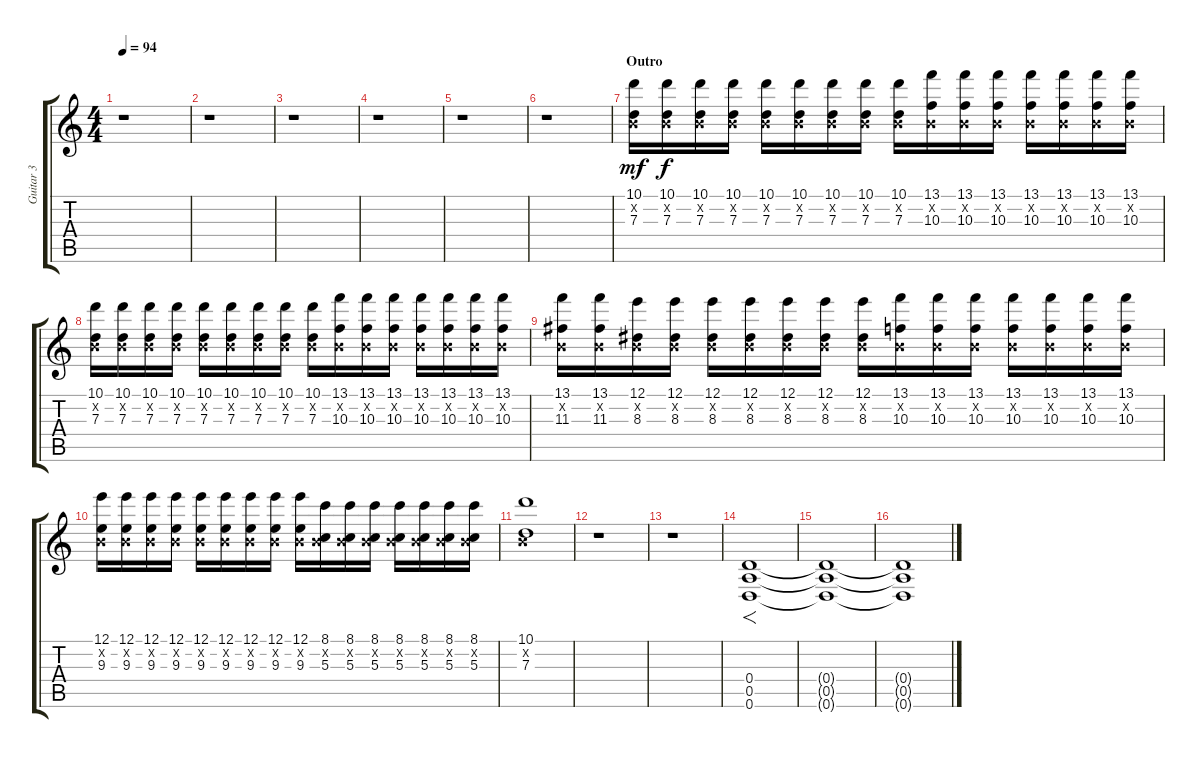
\track ("Guitar 3" "Guitar 3") {instrument overdrivenguitar}
\staff {score tabs}
\tuning (E4 B3 G3 D3 A2 D2) {hide}
\ts (4 4)
\tempo 94
\clef g2
\ks c
r.1{dy mf} |
r.1 |
r.1 |
r.1 |
r.1 |
r.1 |
\section ("" "Outro")
(10.1 0.2{x} 7.3).16 (10.1 0.2{x} 7.3).16{dy f} (10.1 0.2{x} 7.3).16 (10.1 0.2{x} 7.3).16 (10.1 0.2{x} 7.3).16 (10.1 0.2{x} 7.3).16 (10.1 0.2{x} 7.3).16 (10.1 0.2{x} 7.3).16 (10.1 0.2{x} 7.3).16 (13.1 0.2{x} 10.3).16 (13.1 0.2{x} 10.3).16 (13.1 0.2{x} 10.3).16 (13.1 0.2{x} 10.3).16 (13.1 0.2{x} 10.3).16 (13.1 0.2{x} 10.3).16 (13.1 0.2{x} 10.3).16 |
(10.1 0.2{x} 7.3).16 (10.1 0.2{x} 7.3).16 (10.1 0.2{x} 7.3).16 (10.1 0.2{x} 7.3).16 (10.1 0.2{x} 7.3).16 (10.1 0.2{x} 7.3).16 (10.1 0.2{x} 7.3).16 (10.1 0.2{x} 7.3).16 (10.1 0.2{x} 7.3).16 (13.1 0.2{x} 10.3).16 (13.1 0.2{x} 10.3).16 (13.1 0.2{x} 10.3).16 (13.1 0.2{x} 10.3).16 (13.1 0.2{x} 10.3).16 (13.1 0.2{x} 10.3).16 (13.1 0.2{x} 10.3).16 |
(13.1 0.2{x} 11.3).16 (13.1 0.2{x} 11.3).16 (12.1 0.2{x} 8.3).16 (12.1 0.2{x} 8.3).16 (12.1 0.2{x} 8.3).16 (12.1 0.2{x} 8.3).16 (12.1 0.2{x} 8.3).16 (12.1 0.2{x} 8.3).16 (12.1 0.2{x} 8.3).16 (13.1 0.2{x} 10.3).16 (13.1 0.2{x} 10.3).16 (13.1 0.2{x} 10.3).16 (13.1 0.2{x} 10.3).16 (13.1 0.2{x} 10.3).16 (13.1 0.2{x} 10.3).16 (13.1 0.2{x} 10.3).16 |
(12.1 0.2{x} 9.3).16 (12.1 0.2{x} 9.3).16 (12.1 0.2{x} 9.3).16 (12.1 0.2{x} 9.3).16 (12.1 0.2{x} 9.3).16 (12.1 0.2{x} 9.3).16 (12.1 0.2{x} 9.3).16 (12.1 0.2{x} 9.3).16 (12.1 0.2{x} 9.3).16 (8.1 0.2{x} 5.3).16 (8.1 0.2{x} 5.3).16 (8.1 0.2{x} 5.3).16 (8.1 0.2{x} 5.3).16 (8.1 0.2{x} 5.3).16 (8.1 0.2{x} 5.3).16 (8.1 0.2{x} 5.3).16 |
(10.1 0.2{x} 7.3).1 |
r.1 |
r.1 |
(0.4 0.5 0.6).1{f} |
(0.4{t} 0.5{t} 0.6{t}).1 |
(0.4{t} 0.5{t} 0.6{t}).1
